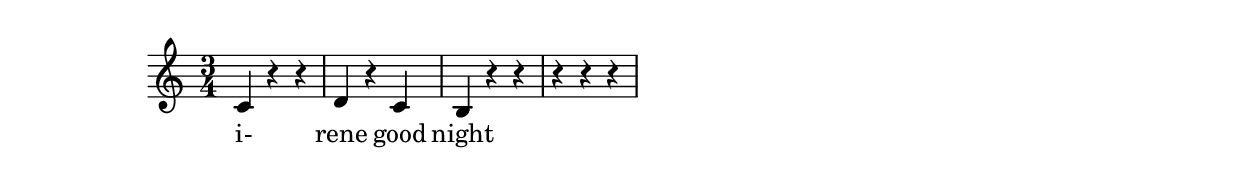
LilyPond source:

#(ly:set-option 'midi-extension "mid")
\version "2.12.3"
\include "english.ly"
\header{


}
%{
TimeSignature: 3/4

| S - - | R - S | N - - | - - - |
                  .
  i-      rene good night

%}
melody = {
\time 3/4
\clef treble
\key c \major
\autoBeamOn
\cadenzaOn


 \bar "|"  c'4 r4 r4 \bar "|"  d'4 r4 c'4 \bar "|"  b4 r4 r4 \bar "|"  r4 r4 r4 \bar "|" \break

}


text = \lyricmode {
i- rene good night 
}

\score{

<<
\new Voice = "one" {
\melody
}
\new Lyrics \lyricsto "one" \text
>>
\layout {
\context {
\Score
\remove "Bar_number_engraver"
}
}
\midi {
\context {
\Score
tempoWholesPerMinute = #(ly:make-moment 200 4)
}
}
}